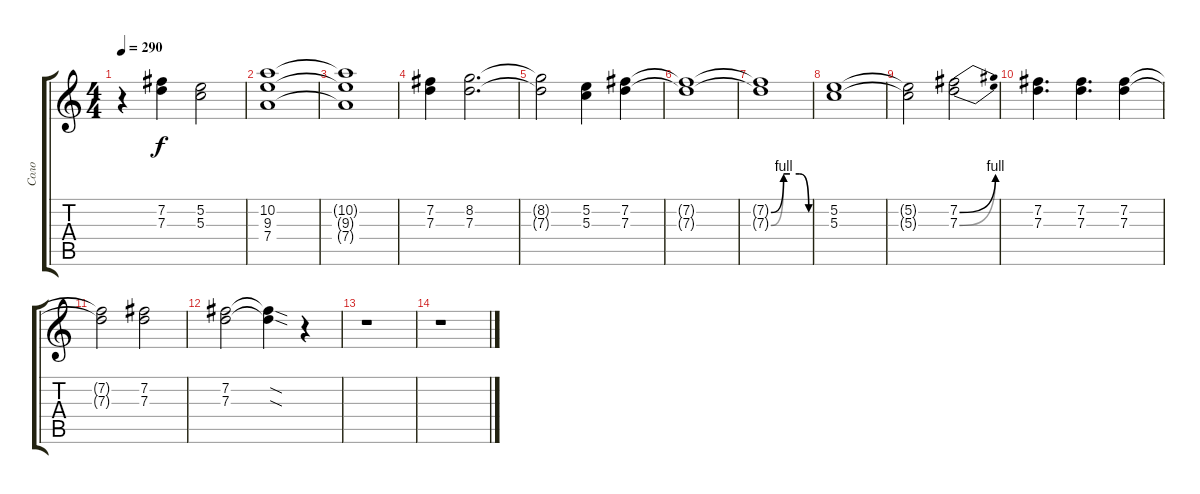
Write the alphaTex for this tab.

\track ("Соло" "Соло") {instrument distortionguitar}
\staff {score tabs}
\tuning (E4 B3 G3 D3 A2 E2) {hide}
\ts (4 4)
\tempo 290
\clef g2
\ks c
r.4{dy f} (7.2 7.3).4 (5.2 5.3).2 |
(10.2 9.3 7.4).1 |
(10.2{t} 9.3{t} 7.4{t}).1 |
(7.2 7.3).4 (8.2 7.3).2{d} |
(8.2{t} 7.3{t}).2 (5.2 5.3).4 (7.2 7.3).4 |
(7.2{t} 7.3{t}).1 |
(7.2{be (custom 0 0 20 4 30 4 45 4 60 0) t} 7.3{be (custom 0 0 20 4 30 4 45 4 60 0) t}).1 |
(5.2 5.3).1 |
(5.2{t} 5.3{t}).2 (7.2{be (bend 0 0 60 4)} 7.3{be (bend 0 0 60 4)}).2 |
(7.2 7.3).4{d} (7.2 7.3).4{d} (7.2 7.3).4 |
(7.2{t} 7.3{t}).2 (7.2 7.3).2 |
(7.2 7.3).2 (7.2{sod t} 7.3{sod t}).4 r.4 |
r.1 |
r.1
